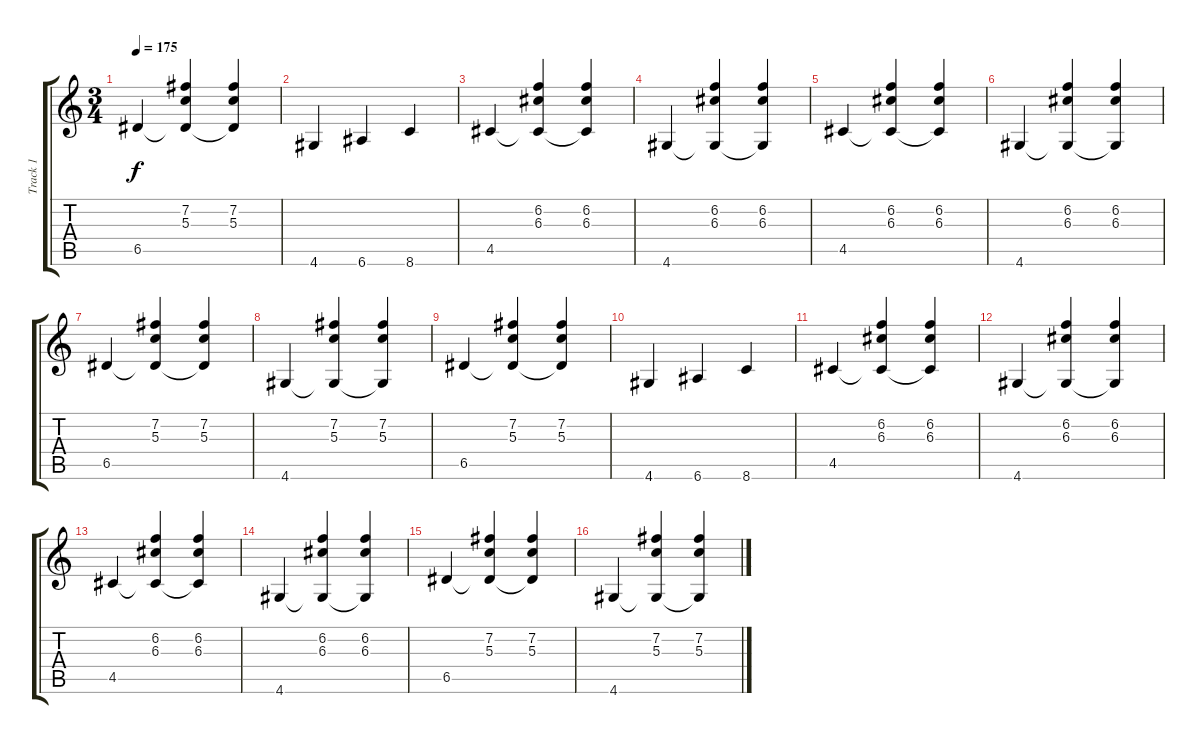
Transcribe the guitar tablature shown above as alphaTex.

\track ("Track 1" "Track 1") {instrument electricguitarjazz}
\staff {score tabs}
\tuning (E4 B3 G3 D3 A2 E2) {hide}
\ts (3 4)
\tempo 175
\clef g2
\ks c
6.5.4{dy f} (7.2 5.3 6.5{t}).4 (7.2 5.3 6.5{t}).4 |
4.6.4 6.6.4 8.6.4 |
4.5.4 (6.2 6.3 4.5{t}).4 (6.2 6.3 4.5{t}).4 |
4.6.4 (6.2 6.3 4.6{t}).4 (6.2 6.3 4.6{t}).4 |
4.5.4 (6.2 6.3 4.5{t}).4 (6.2 6.3 4.5{t}).4 |
4.6.4 (6.2 6.3 4.6{t}).4 (6.2 6.3 4.6{t}).4 |
6.5.4 (7.2 5.3 6.5{t}).4 (7.2 5.3 6.5{t}).4 |
4.6.4 (7.2 5.3 4.6{t}).4 (7.2 5.3 4.6{t}).4 |
6.5.4 (7.2 5.3 6.5{t}).4 (7.2 5.3 6.5{t}).4 |
4.6.4 6.6.4 8.6.4 |
4.5.4 (6.2 6.3 4.5{t}).4 (6.2 6.3 4.5{t}).4 |
4.6.4 (6.2 6.3 4.6{t}).4 (6.2 6.3 4.6{t}).4 |
4.5.4 (6.2 6.3 4.5{t}).4 (6.2 6.3 4.5{t}).4 |
4.6.4 (6.2 6.3 4.6{t}).4 (6.2 6.3 4.6{t}).4 |
6.5.4 (7.2 5.3 6.5{t}).4 (7.2 5.3 6.5{t}).4 |
4.6.4 (7.2 5.3 4.6{t}).4 (7.2 5.3 4.6{t}).4
